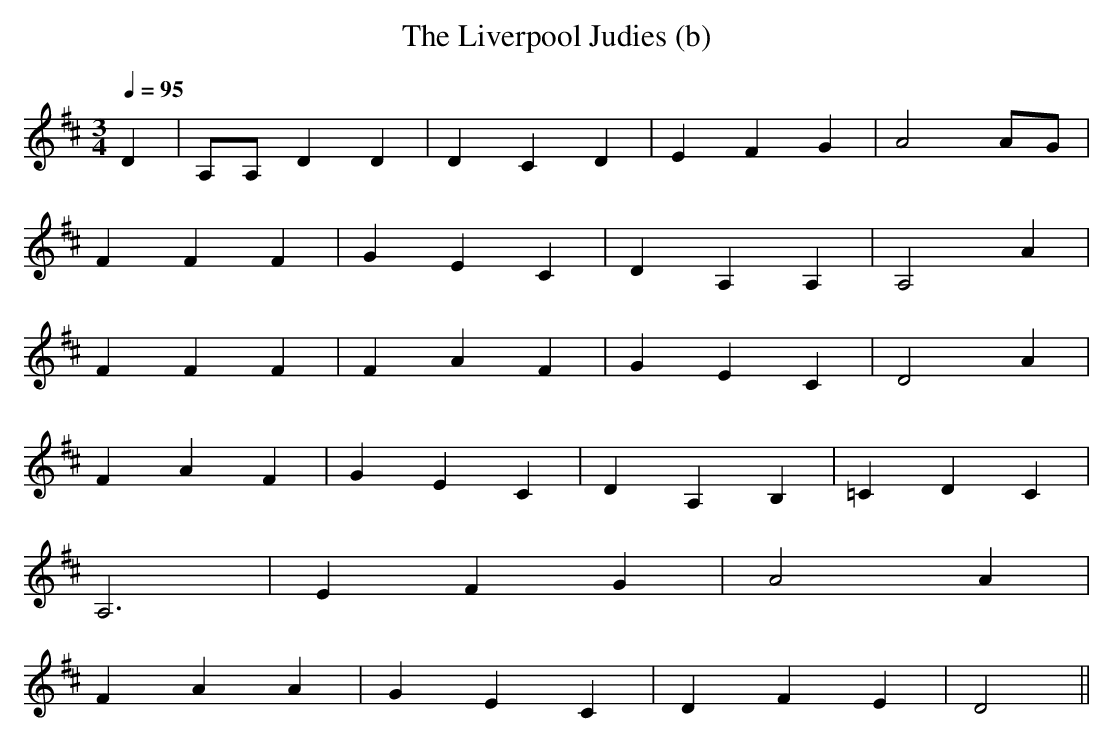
X:1
T:The Liverpool Judies (b)
M:3/4
L:1/4
Q:1/4=95
K:D
D|\
A,/A,/ D D|D C D|E F G|A2 A/G/|
F F F|G E C|D A, A,|A,2 A|
F F F|F A F|G E C|D2 A|
F A F|G E C|D A, B,|=C D C|
A,3|E F G|A2 A|
F A A|G E C|D F E|D2||
